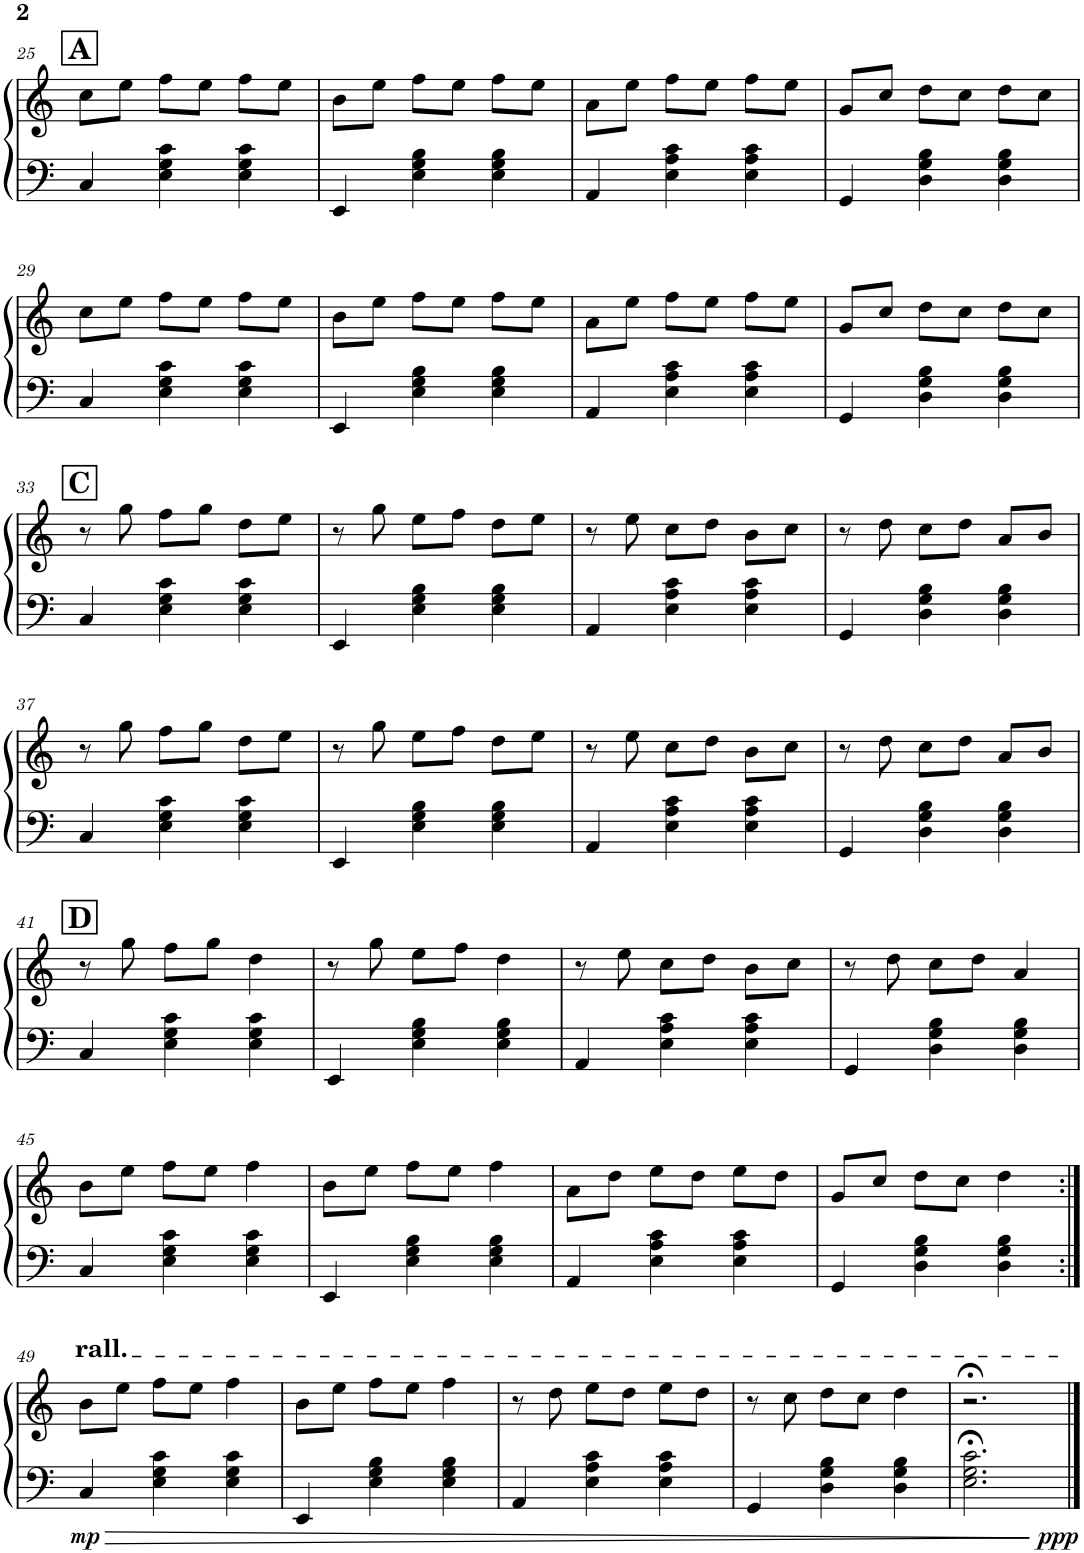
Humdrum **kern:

**kern	**kern	**dynam
*part1	*part1	*part1
*staff2	*staff1	*staff1/2
*I"Piano	*	*
*I'Pno	*	*
!!LO:PB:g=z
*clefF4	*clefG2	*
*k[]	*k[]	*
*M3/4	*M3/4	*
!!LO:REH:place=s1:a:B:cj:fs=14:t=A
=25	=25	=25
4C/	8cc\L	.
.	8ee\J	.
4E\ 4G\ 4c\	8ff\L	.
.	8ee\J	.
4E\ 4G\ 4c\	8ff\L	.
.	8ee\J	.
=26	=26	=26
4EE/	8b\L	.
.	8ee\J	.
4E\ 4G\ 4B\	8ff\L	.
.	8ee\J	.
4E\ 4G\ 4B\	8ff\L	.
.	8ee\J	.
=27	=27	=27
4AA/	8a\L	.
.	8ee\J	.
4E\ 4A\ 4c\	8ff\L	.
.	8ee\J	.
4E\ 4A\ 4c\	8ff\L	.
.	8ee\J	.
=28	=28	=28
4GG/	8g/L	.
.	8cc/J	.
4D\ 4G\ 4B\	8dd\L	.
.	8cc\J	.
4D\ 4G\ 4B\	8dd\L	.
.	8cc\J	.
!!LO:LB:g=z
=29	=29	=29
4C/	8cc\L	.
.	8ee\J	.
4E\ 4G\ 4c\	8ff\L	.
.	8ee\J	.
4E\ 4G\ 4c\	8ff\L	.
.	8ee\J	.
=30	=30	=30
4EE/	8b\L	.
.	8ee\J	.
4E\ 4G\ 4B\	8ff\L	.
.	8ee\J	.
4E\ 4G\ 4B\	8ff\L	.
.	8ee\J	.
=31	=31	=31
4AA/	8a\L	.
.	8ee\J	.
4E\ 4A\ 4c\	8ff\L	.
.	8ee\J	.
4E\ 4A\ 4c\	8ff\L	.
.	8ee\J	.
=32	=32	=32
4GG/	8g/L	.
.	8cc/J	.
4D\ 4G\ 4B\	8dd\L	.
.	8cc\J	.
4D\ 4G\ 4B\	8dd\L	.
.	8cc\J	.
!!LO:LB:g=z
!!LO:REH:place=s1:a:B:cj:fs=14:t=C
=33	=33	=33
4C/	8r	.
.	8gg\	.
4E\ 4G\ 4c\	8ff\L	.
.	8gg\J	.
4E\ 4G\ 4c\	8dd\L	.
.	8ee\J	.
=34	=34	=34
4EE/	8r	.
.	8gg\	.
4E\ 4G\ 4B\	8ee\L	.
.	8ff\J	.
4E\ 4G\ 4B\	8dd\L	.
.	8ee\J	.
=35	=35	=35
4AA/	8r	.
.	8ee\	.
4E\ 4A\ 4c\	8cc\L	.
.	8dd\J	.
4E\ 4A\ 4c\	8b\L	.
.	8cc\J	.
=36	=36	=36
4GG/	8r	.
.	8dd\	.
4D\ 4G\ 4B\	8cc\L	.
.	8dd\J	.
4D\ 4G\ 4B\	8a/L	.
.	8b/J	.
!!LO:LB:g=z
=37	=37	=37
4C/	8r	.
.	8gg\	.
4E\ 4G\ 4c\	8ff\L	.
.	8gg\J	.
4E\ 4G\ 4c\	8dd\L	.
.	8ee\J	.
=38	=38	=38
4EE/	8r	.
.	8gg\	.
4E\ 4G\ 4B\	8ee\L	.
.	8ff\J	.
4E\ 4G\ 4B\	8dd\L	.
.	8ee\J	.
=39	=39	=39
4AA/	8r	.
.	8ee\	.
4E\ 4A\ 4c\	8cc\L	.
.	8dd\J	.
4E\ 4A\ 4c\	8b\L	.
.	8cc\J	.
=40	=40	=40
4GG/	8r	.
.	8dd\	.
4D\ 4G\ 4B\	8cc\L	.
.	8dd\J	.
4D\ 4G\ 4B\	8a/L	.
.	8b/J	.
!!LO:LB:g=z
!!LO:REH:place=s1:a:B:cj:fs=14:t=D
=41	=41	=41
4C/	8r	.
.	8gg\	.
4E\ 4G\ 4c\	8ff\L	.
.	8gg\J	.
4E\ 4G\ 4c\	4dd\	.
=42	=42	=42
4EE/	8r	.
.	8gg\	.
4E\ 4G\ 4B\	8ee\L	.
.	8ff\J	.
4E\ 4G\ 4B\	4dd\	.
=43	=43	=43
4AA/	8r	.
.	8ee\	.
4E\ 4A\ 4c\	8cc\L	.
.	8dd\J	.
4E\ 4A\ 4c\	8b\L	.
.	8cc\J	.
=44	=44	=44
4GG/	8r	.
.	8dd\	.
4D\ 4G\ 4B\	8cc\L	.
.	8dd\J	.
4D\ 4G\ 4B\	4a/	.
!!LO:LB:g=z
=45	=45	=45
4C/	8b\L	.
.	8ee\J	.
4E\ 4G\ 4c\	8ff\L	.
.	8ee\J	.
4E\ 4G\ 4c\	4ff\	.
=46	=46	=46
4EE/	8b\L	.
.	8ee\J	.
4E\ 4G\ 4B\	8ff\L	.
.	8ee\J	.
4E\ 4G\ 4B\	4ff\	.
=47	=47	=47
4AA/	8a\L	.
.	8dd\J	.
4E\ 4A\ 4c\	8ee\L	.
.	8dd\J	.
4E\ 4A\ 4c\	8ee\L	.
.	8dd\J	.
=48	=48	=48
4GG/	8g/L	.
.	8cc/J	.
4D\ 4G\ 4B\	8dd\L	.
.	8cc\J	.
4D\ 4G\ 4B\	4dd\	.
!!LO:LB:g=z
=49:|!	=49:|!	=49:|!
!	!LO:TX:a:t=rall.	!
!	!	!LO:DY:b=2
4C/	8b\L	mp
.	8ee\J	.
4E\ 4G\ 4c\	8ff\L	.
.	8ee\J	.
4E\ 4G\ 4c\	4ff\	.
=50	=50	=50
4EE/	8b\L	.
.	8ee\J	.
4E\ 4G\ 4B\	8ff\L	.
.	8ee\J	.
4E\ 4G\ 4B\	4ff\	.
=51	=51	=51
4AA/	8r	.
.	8dd\	.
4E\ 4A\ 4c\	8ee\L	.
.	8dd\J	.
4E\ 4A\ 4c\	8ee\L	.
.	8dd\J	.
=52	=52	=52
4GG/	8r	.
.	8cc\	.
4D\ 4G\ 4B\	8dd\L	.
.	8cc\J	.
4D\ 4G\ 4B\	4dd\	.
=53	=53	=53
*^	*	*
2.E\;< 2.G\;< 2.c\;<	2ryy	2.r;<	.
.	8ryy	.	.
!	!	!	!LO:DY:b=2
.	8ryy	.	ppp
*v	*v	*	*
==	==	==
*-	*-	*-
